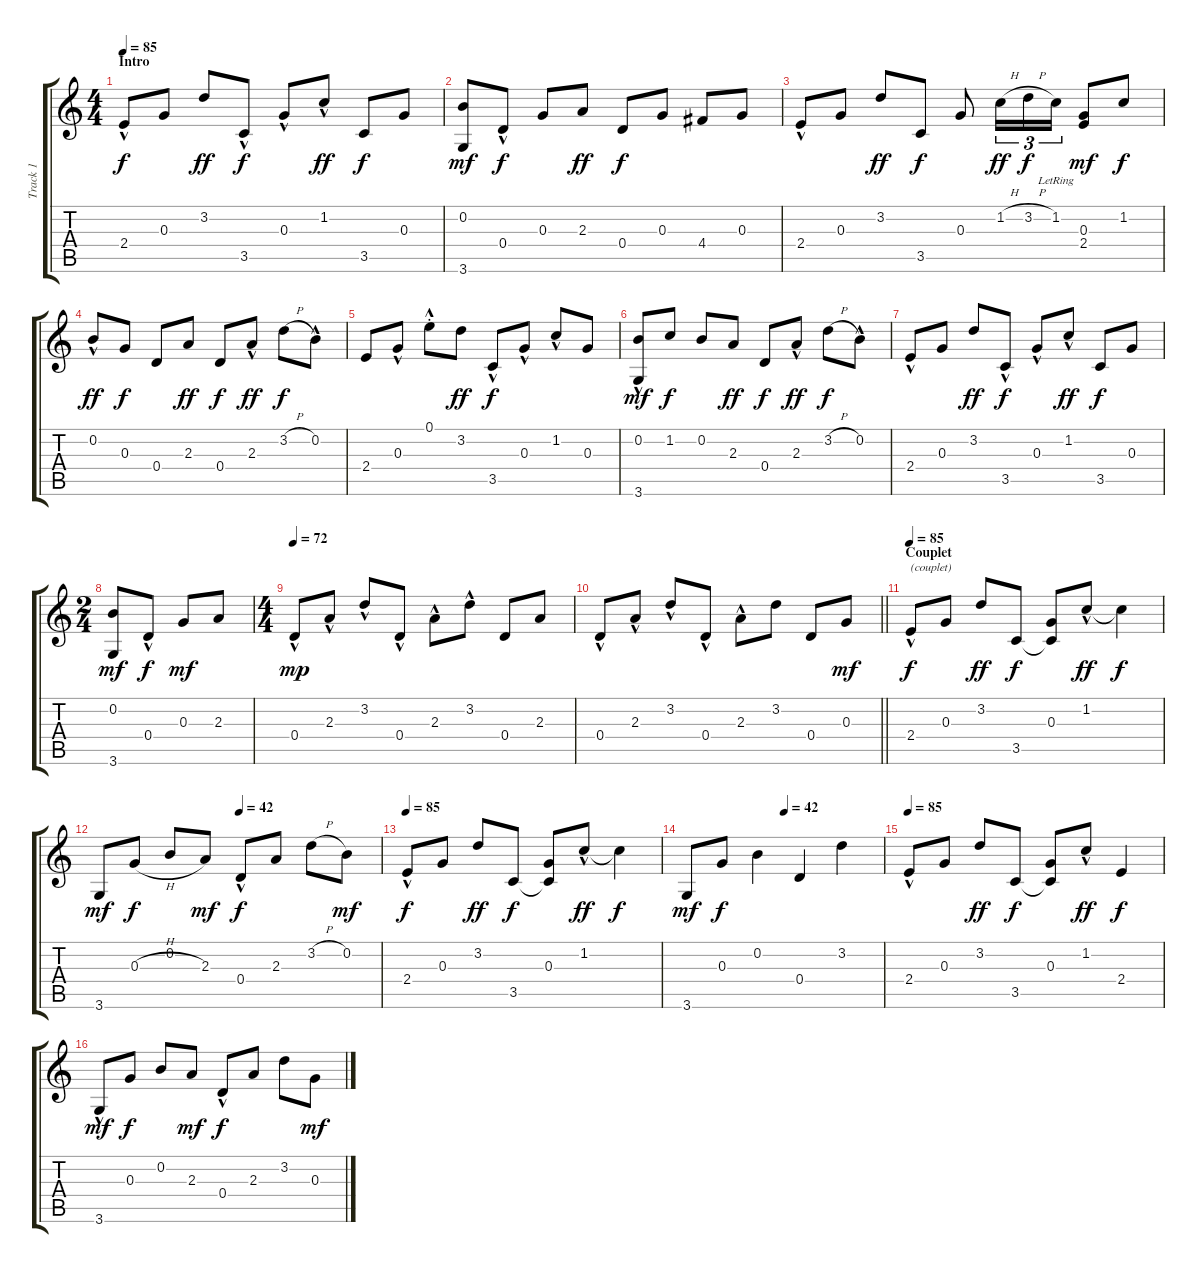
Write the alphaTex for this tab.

\track ("Track 1" "Track 1") {instrument acousticguitarsteel}
\staff {score tabs}
\tuning (E4 B3 G3 D3 A2 E2) {hide}
\ts (4 4)
\section ("" "Intro")
\tempo 85
\clef g2
\ks c
2.4{hac}.8{dy f instrument acousticguitarsteel} 0.3.8 3.2.8{dy ff} 3.5{hac}.8{dy f} 0.3{hac}.8 1.2{hac}.8{dy ff} 3.5.8{dy f} 0.3.8 |
(0.2 3.6).8{dy mf} 0.4{hac}.8{dy f} 0.3.8 2.3.8{dy ff} 0.4.8{dy f} 0.3.8 4.4.8 0.3.8 |
2.4{hac}.8 0.3.8 3.2.8{dy ff} 3.5.8{dy f} 0.3.8 1.2{h}.16{tu (3 2) dy ff} 3.2{h}.16{tu (3 2) dy f} 1.2{lr}.16{tu (3 2)} (0.3 2.4).8{dy mf} 1.2.8{dy f} |
0.2{hac}.8{dy ff} 0.3.8{dy f} 0.4.8 2.3.8{dy ff} 0.4.8{dy f} 2.3{hac}.8{dy ff} 3.2{h}.8{dy f} 0.2{hac}.8 |
2.4.8 0.3{hac}.8 0.1{hac st}.8 3.2.8{dy ff} 3.5{hac}.8{dy f} 0.3{hac}.8 1.2{hac}.8 0.3.8 |
(0.2 3.6{hac}).8{dy mf} 1.2.8{dy f} 0.2.8 2.3.8{dy ff} 0.4.8{dy f} 2.3{hac}.8{dy ff} 3.2{h}.8{dy f} 0.2{hac}.8 |
2.4{hac}.8 0.3.8 3.2.8{dy ff} 3.5{hac}.8{dy f} 0.3{hac}.8 1.2{hac}.8{dy ff} 3.5.8{dy f} 0.3.8 |
\ts (2 4)
(0.2 3.6).8{dy mf} 0.4{hac}.8{dy f} 0.3.8{dy mf} 2.3.8 |
\ts (4 4)
\tempo 72
0.4{hac}.8{dy mp} 2.3{hac}.8 3.2{hac}.8 0.4{hac}.8 2.3{hac}.8 3.2{hac}.8 0.4.8 2.3.8 |
\barLineRight lightlight
0.4{hac}.8 2.3{hac}.8 3.2{hac}.8 0.4{hac}.8 2.3{hac}.8 3.2.8 0.4.8 0.3.8{dy mf} |
\section ("" "Couplet")
\tempo 85
2.4{hac}.8{txt "(couplet)" dy f} 0.3.8 3.2.8{dy ff} 3.5.8{dy f} (0.3 3.5{t}).8 1.2{hac}.8{dy ff} 1.2{t}.4{dy f} |
\tempo (42 0.5)
3.6.8{dy mf} 0.3{h}.8{dy f} 0.2.8 2.3.8{dy mf} 0.4{hac}.8{dy f} 2.3.8 3.2{h}.8 0.2.8{dy mf} |
\tempo 85
2.4{hac}.8{dy f} 0.3.8 3.2.8{dy ff} 3.5.8{dy f} (0.3 3.5{t}).8 1.2{hac}.8{dy ff} 1.2{t}.4{dy f} |
\tempo (42 0.5)
3.6.8{dy mf} 0.3.8{dy f} 0.2.4 0.4.4 3.2.4 |
\tempo 85
2.4{hac}.8 0.3.8 3.2.8{dy ff} 3.5.8{dy f} (0.3 3.5{t}).8 1.2{hac}.8{dy ff} 2.4.4{dy f} |
3.6{hac}.8{dy mf} 0.3.8{dy f} 0.2.8 2.3.8{dy mf} 0.4{hac}.8{dy f} 2.3.8 3.2.8 0.3.8{dy mf}
